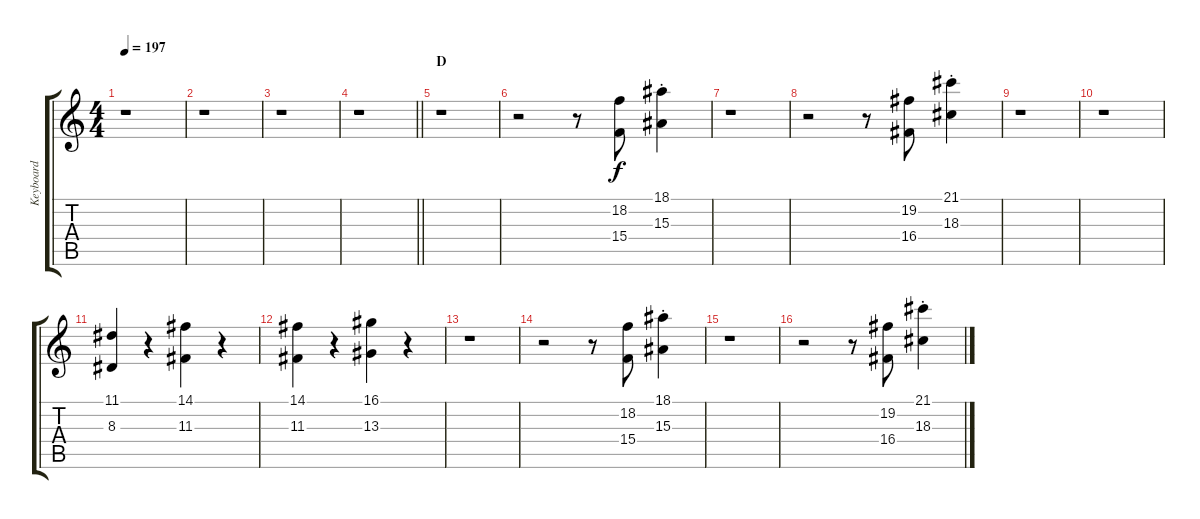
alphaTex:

\track ("Keyboard" "Keyboard") {instrument lead3calliope}
\staff {score tabs}
\tuning (E4 B3 G3 D3 A2 E2) {hide}
\ts (4 4)
\tempo 197
\clef g2
\ks c
r.1{dy f} |
r.1 |
r.1 |
\barLineRight lightlight
r.1 |
\section ("" "D")
r.1 |
r.2 r.8 (18.2 15.4).8 (18.1{st} 15.3{st}).4 |
r.1 |
r.2 r.8 (19.2 16.4).8 (21.1{st} 18.3{st}).4 |
r.1 |
r.1 |
(11.1 8.3).4 r.4 (14.1 11.3).4 r.4 |
(14.1 11.3).4 r.4 (16.1 13.3).4 r.4 |
r.1 |
r.2 r.8 (18.2 15.4).8 (18.1{st} 15.3{st}).4 |
r.1 |
r.2 r.8 (19.2 16.4).8 (21.1{st} 18.3{st}).4
